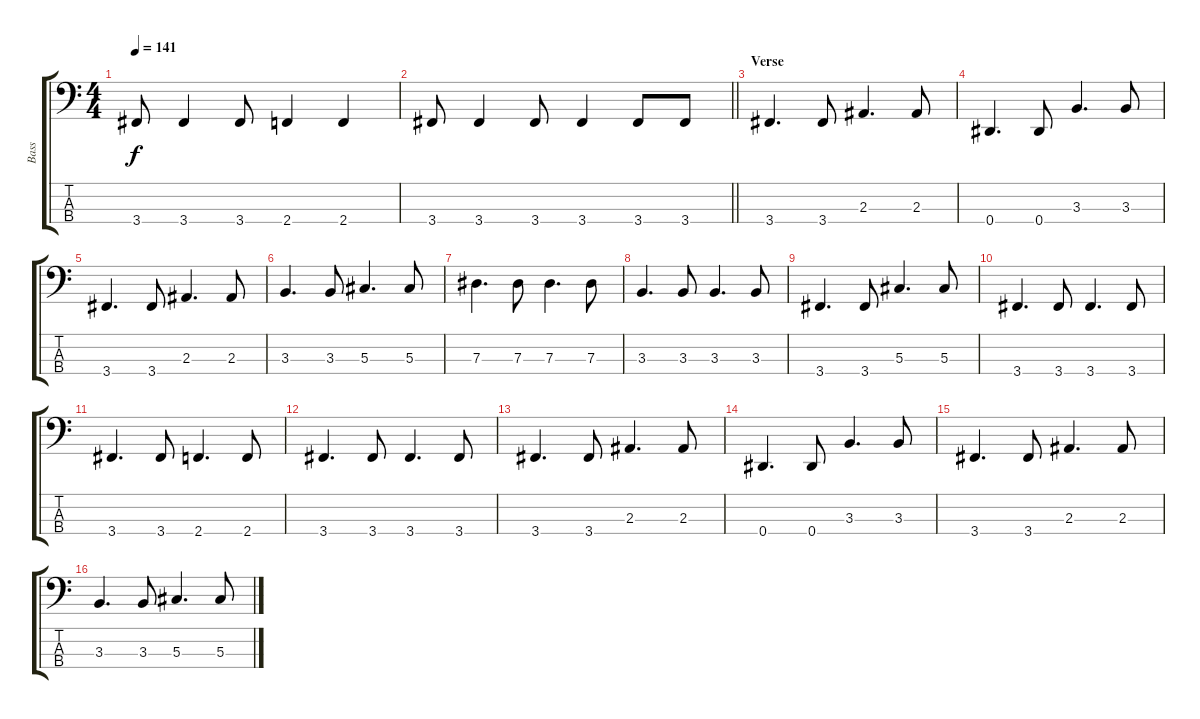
\track ("Bass" "Bass") {instrument electricbassfinger}
\staff {score tabs}
\tuning (Gb2 Db2 Ab1 Eb1) {hide}
\ts (4 4)
\tempo 141
\clef f4
\ks c
3.4.8{dy f} 3.4.4 3.4.8 2.4.4 2.4.4 |
\barLineRight lightlight
3.4.8 3.4.4 3.4.8 3.4.4 3.4.8 3.4.8 |
\section ("" "Verse")
3.4.4{d} 3.4.8 2.3.4{d} 2.3.8 |
0.4.4{d} 0.4.8 3.3.4{d} 3.3.8 |
3.4.4{d} 3.4.8 2.3.4{d} 2.3.8 |
3.3.4{d} 3.3.8 5.3.4{d} 5.3.8 |
7.3.4{d} 7.3.8 7.3.4{d} 7.3.8 |
3.3.4{d} 3.3.8 3.3.4{d} 3.3.8 |
3.4.4{d} 3.4.8 5.3.4{d} 5.3.8 |
3.4.4{d} 3.4.8 3.4.4{d} 3.4.8 |
3.4.4{d} 3.4.8 2.4.4{d} 2.4.8 |
3.4.4{d} 3.4.8 3.4.4{d} 3.4.8 |
3.4.4{d} 3.4.8 2.3.4{d} 2.3.8 |
0.4.4{d} 0.4.8 3.3.4{d} 3.3.8 |
3.4.4{d} 3.4.8 2.3.4{d} 2.3.8 |
3.3.4{d} 3.3.8 5.3.4{d} 5.3.8
